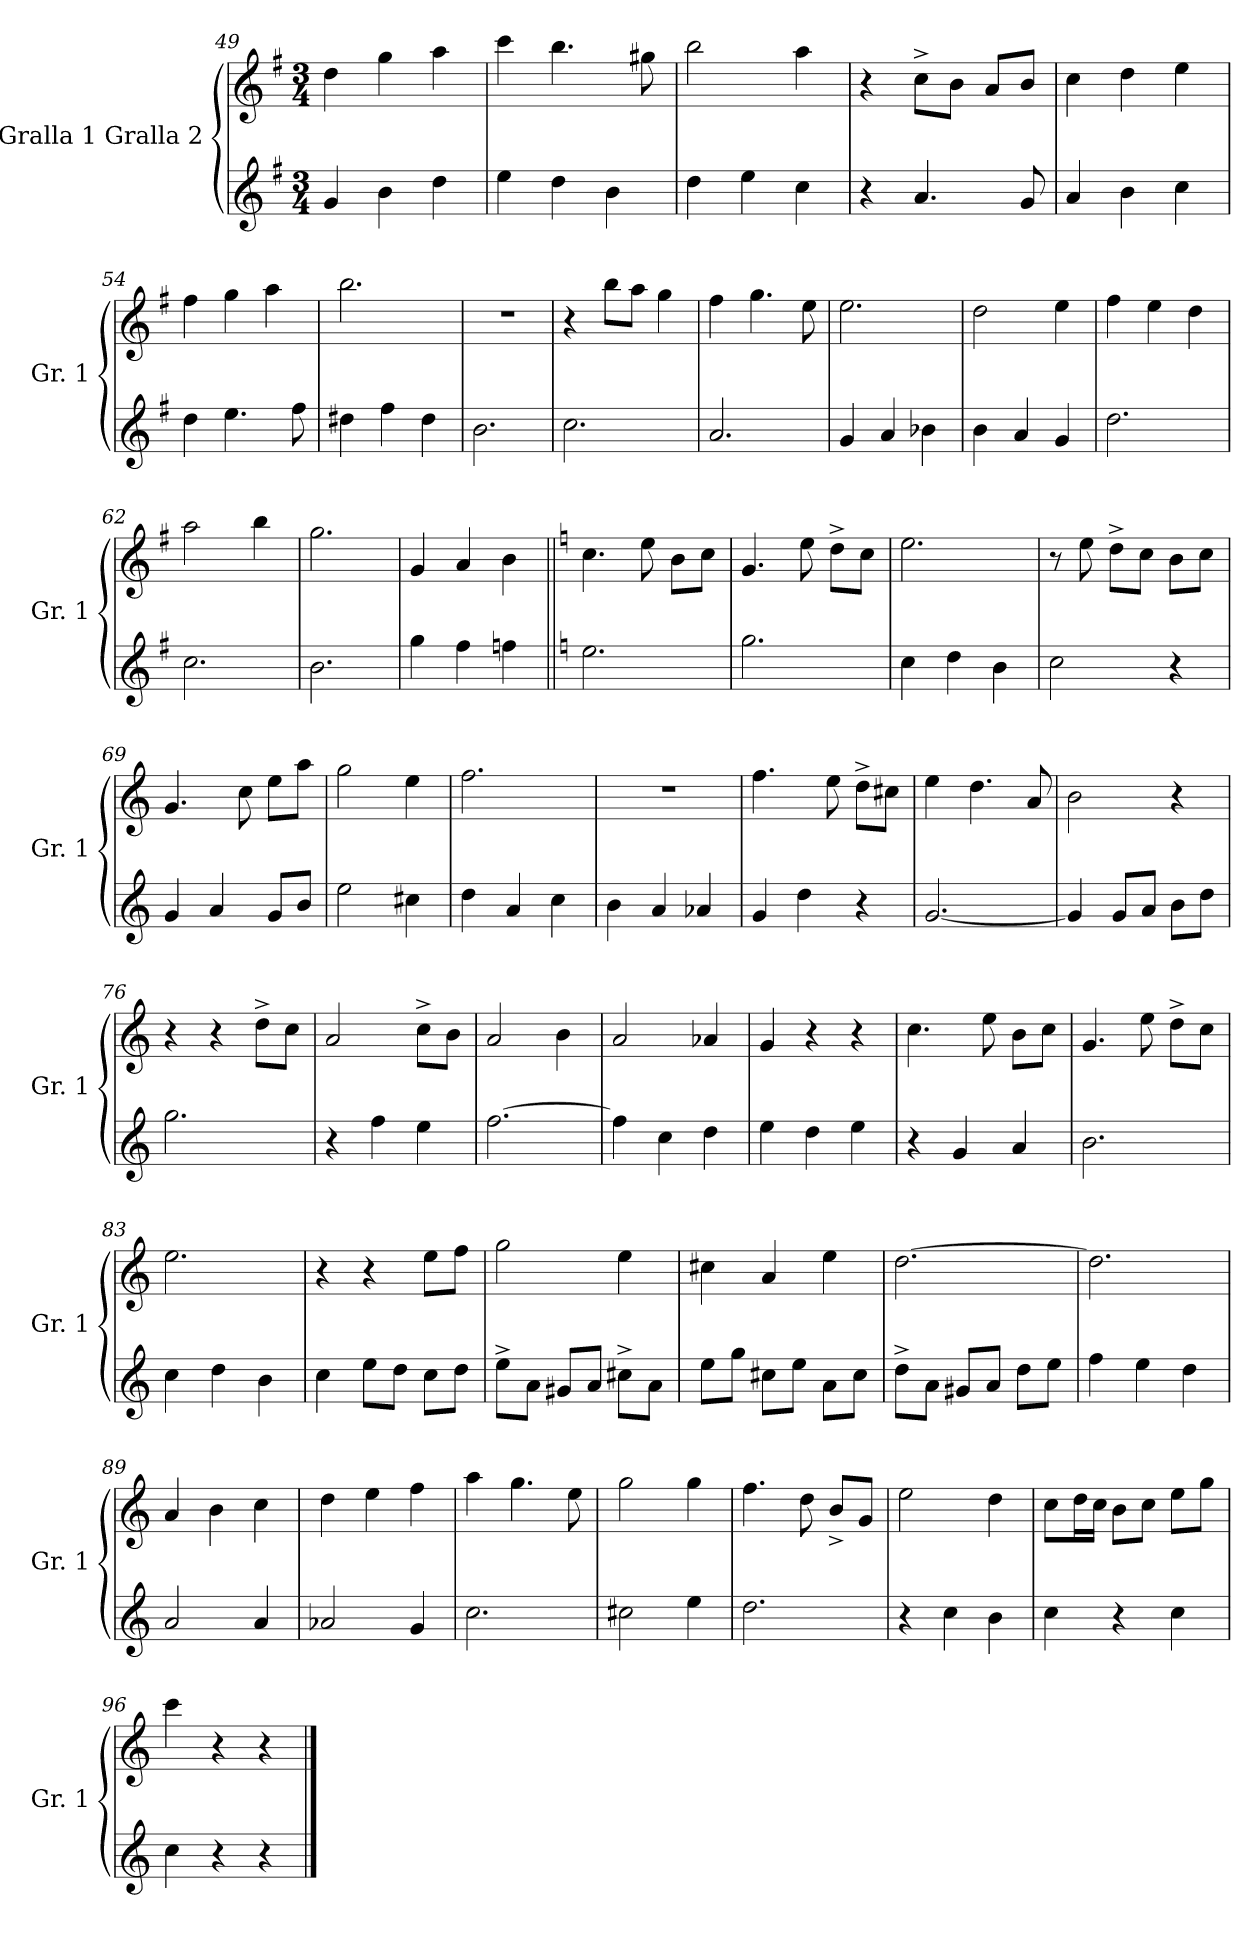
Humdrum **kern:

**kern	**kern
*part1	*part1
*staff2	*staff1
*I"Gralla 1 Gralla 2	*
*I'Gr. 1	*
*clefG2	*clefG2
*k[f#]	*k[f#]
*G:	*G:
*M3/4	*M3/4
=49	=49
4g/	4dd\
4b\	4gg\
4dd\	4aa\
=50	=50
4ee\	4ccc\
4dd\	4.bb\
4b\	.
.	8gg#X\
=51	=51
4dd\	2bb\
4ee\	.
4cc\	4aa\
=52	=52
4r	4r
4.a/	8cc^\L
.	8b\J
.	8a/L
8g/	8b/J
!!LO:LB:g=z
=53	=53
4a/	4cc\
4b\	4dd\
4cc\	4ee\
=54	=54
4dd\	4ff#\
4.ee\	4gg\
.	4aa\
8ff#\	.
=55	=55
4dd#X\	2.bb\
4ff#\	.
4dd#\	.
=56	=56
2.b\	2.r
=57	=57
2.cc\	4r
.	8bb\L
.	8aa\J
.	4gg\
=58	=58
2.a/	4ff#\
.	4.gg\
.	8ee\
=59	=59
4g/	2.ee\
4a/	.
4b-X\	.
=60	=60
4b\	2dd\
4a/	.
4g/	4ee\
=61	=61
2.dd\	4ff#\
.	4ee\
.	4dd\
!!LO:PB:g=z
=62	=62
2.cc\	2aa\
.	4bb\
=63	=63
2.b\	2.gg\
=64	=64
4gg\	4g/
4ff#\	4a/
4ffn\	4b\
=65||	=65||
*k[]	*k[]
*C:	*C:
2.ee\	4.cc\
.	8ee\
.	8b\L
.	8cc\J
=66	=66
2.gg\	4.g/
.	8ee\
.	8dd^\L
.	8cc\J
=67	=67
4cc\	2.ee\
4dd\	.
4b\	.
=68	=68
2cc\	8r
.	8ee\
.	8dd^\L
.	8cc\J
4r	8b\L
.	8cc\J
=69	=69
4g/	4.g/
4a/	.
.	8cc\
8g/L	8ee\L
8b/J	8aa\J
=70	=70
2ee\	2gg\
4cc#X\	4ee\
!!LO:LB:g=z
=71	=71
4dd\	2.ff\
4a/	.
4cc\	.
=72	=72
4b\	2.r
4a/	.
4a-X/	.
=73	=73
4g/	4.ff\
4dd\	.
.	8ee\
4r	8dd^\L
.	8cc#X\J
=74	=74
[2.g/	4ee\
.	4.dd\
.	8a/
=75	=75
4g/]	2b\
8g/L	.
8a/J	.
8b\L	4r
8dd\J	.
=76	=76
2.gg\	4r
.	4r
.	8dd^\L
.	8cc\J
=77	=77
4r	2a/
4ff\	.
4ee\	8cc^\L
.	8b\J
=78	=78
[2.ff\	2a/
.	4b\
=79	=79
4ff\]	2a/
4cc\	.
4dd\	4a-X/
!!LO:LB:g=z
=80	=80
4ee\	4g/
4dd\	4r
4ee\	4r
=81	=81
4r	4.cc\
4g/	.
.	8ee\
4a/	8b\L
.	8cc\J
=82	=82
2.b\	4.g/
.	8ee\
.	8dd^\L
.	8cc\J
=83	=83
4cc\	2.ee\
4dd\	.
4b\	.
=84	=84
4cc\	4r
8ee\L	4r
8dd\J	.
8cc\L	8ee\L
8dd\J	8ff\J
=85	=85
8ee^\L	2gg\
8a\J	.
8g#X/L	.
8a/J	.
8cc#X^\L	4ee\
8a\J	.
=86	=86
8ee\L	4cc#X\
8gg\J	.
8cc#X\L	4a/
8ee\J	.
8a\L	4ee\
8cc#\J	.
=87	=87
8dd^\L	[2.dd\
8a\J	.
8g#X/L	.
8a/J	.
8dd\L	.
8ee\J	.
!!LO:LB:g=z
=88	=88
4ff\	2.dd\]
4ee\	.
4dd\	.
=89	=89
2a/	4a/
.	4b\
4a/	4cc\
=90	=90
2a-X/	4dd\
.	4ee\
4g/	4ff\
=91	=91
2.cc\	4aa\
.	4.gg\
.	8ee\
=92	=92
2cc#X\	2gg\
4ee\	4gg\
=93	=93
2.dd\	4.ff\
.	8dd\
.	8b^/L
.	8g/J
=94	=94
4r	2ee\
4cc\	.
4b\	4dd\
=95	=95
4cc\	8cc\L
.	16dd\L
.	16cc\JJ
4r	8b\L
.	8cc\J
4cc\	8ee\L
.	8gg\J
=96	=96
4cc\	4ccc\
4r	4r
4r	4r
==	==
*-	*-
